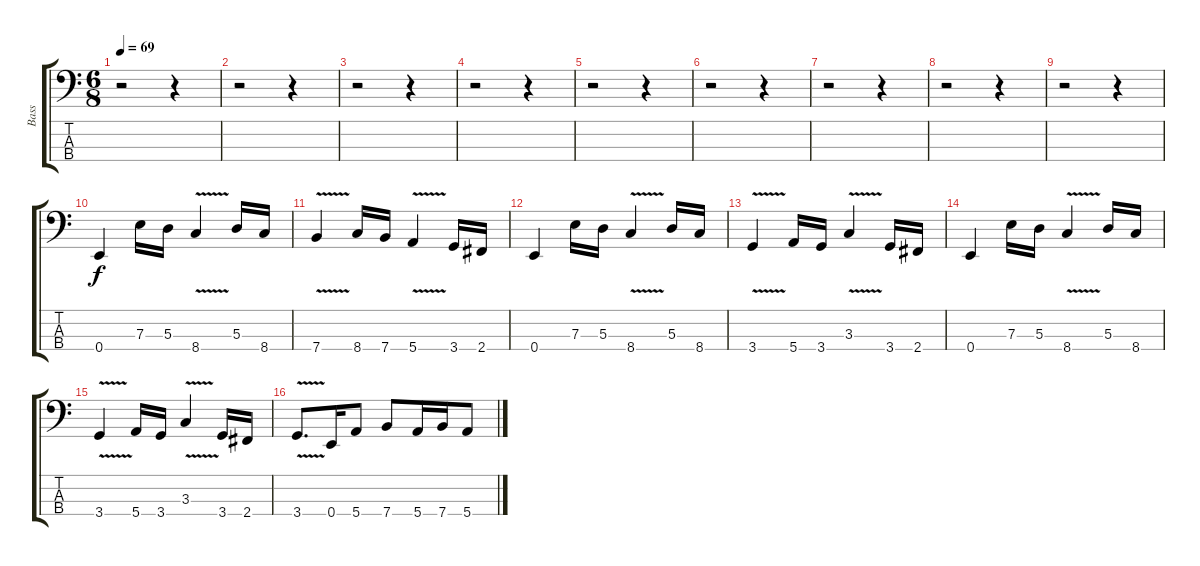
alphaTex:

\track ("Bass" "Bass") {instrument electricbassfinger}
\staff {score tabs}
\tuning (G2 D2 A1 E1) {hide}
\ts (6 8)
\tempo 69
\clef f4
\ks c
r.2{dy f} r.4 |
r.2 r.4 |
r.2 r.4 |
r.2 r.4 |
r.2 r.4 |
r.2 r.4 |
r.2 r.4 |
r.2 r.4 |
r.2 r.4 |
0.4.4 7.3.16 5.3.16 8.4{v}.4 5.3.16 8.4.16 |
7.4{v}.4 8.4.16 7.4.16 5.4{v}.4 3.4.16 2.4.16 |
0.4.4 7.3.16 5.3.16 8.4{v}.4 5.3.16 8.4.16 |
3.4{v}.4 5.4.16 3.4.16 3.3{v}.4 3.4.16 2.4.16 |
0.4.4 7.3.16 5.3.16 8.4{v}.4 5.3.16 8.4.16 |
3.4{v}.4 5.4.16 3.4.16 3.3{v}.4 3.4.16 2.4.16 |
3.4{v}.8{d} 0.4.16 5.4.8 7.4.8 5.4.16 7.4.16 5.4.8
